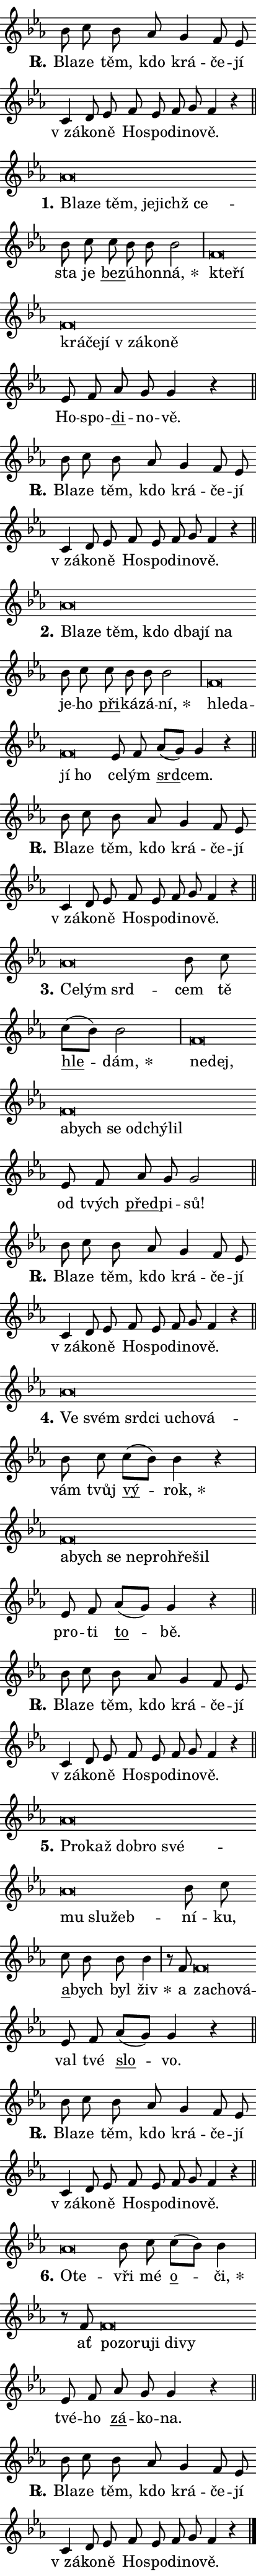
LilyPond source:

\version "2.22.1"
\header { tagline = "" }
\paper {
  indent = 0\cm
  top-margin = 0\cm
  right-margin = 0\cm
  bottom-margin = 0\cm
  left-margin = 0\cm
  paper-width = 7\cm
  page-breaking = #ly:one-page-breaking
  system-system-spacing.basic-distance = #11
  score-system-spacing.basic-distance = #11.3
  ragged-last = ##f
}


%% Author: Thomas Morley
%% https://lists.gnu.org/archive/html/lilypond-user/2020-05/msg00002.html
#(define (line-position grob)
"Returns position of @var[grob} in current system:
   @code{'start}, if at first time-step
   @code{'end}, if at last time-step
   @code{'middle} otherwise
"
  (let* ((col (ly:item-get-column grob))
         (ln (ly:grob-object col 'left-neighbor))
         (rn (ly:grob-object col 'right-neighbor))
         (col-to-check-left (if (ly:grob? ln) ln col))
         (col-to-check-right (if (ly:grob? rn) rn col))
         (break-dir-left
           (and
             (ly:grob-property col-to-check-left 'non-musical #f)
             (ly:item-break-dir col-to-check-left)))
         (break-dir-right
           (and
             (ly:grob-property col-to-check-right 'non-musical #f)
             (ly:item-break-dir col-to-check-right))))
        (cond ((eqv? 1 break-dir-left) 'start)
              ((eqv? -1 break-dir-right) 'end)
              (else 'middle))))

#(define (tranparent-at-line-position vctor)
  (lambda (grob)
  "Relying on @code{line-position} select the relevant enry from @var{vctor}.
Used to determine transparency,"
    (case (line-position grob)
      ((end) (not (vector-ref vctor 0)))
      ((middle) (not (vector-ref vctor 1)))
      ((start) (not (vector-ref vctor 2))))))

noteHeadBreakVisibility =
#(define-music-function (break-visibility)(vector?)
"Makes @code{NoteHead}s transparent relying on @var{break-visibility}"
#{
  \override NoteHead.transparent =
    #(tranparent-at-line-position break-visibility)
#})

#(define delete-ledgers-for-transparent-note-heads
  (lambda (grob)
    "Reads whether a @code{NoteHead} is transparent.
If so this @code{NoteHead} is removed from @code{'note-heads} from
@var{grob}, which is supposed to be @code{LedgerLineSpanner}.
As a result ledgers are not printed for this @code{NoteHead}"
    (let* ((nhds-array (ly:grob-object grob 'note-heads))
           (nhds-list
             (if (ly:grob-array? nhds-array)
                 (ly:grob-array->list nhds-array)
                 '()))
           ;; Relies on the transparent-property being done before
           ;; Staff.LedgerLineSpanner.after-line-breaking is executed.
           ;; This is fragile ...
           (to-keep
             (remove
               (lambda (nhd)
                 (ly:grob-property nhd 'transparent #f))
               nhds-list)))
      ;; TODO find a better method to iterate over grob-arrays, similiar
      ;; to filter/remove etc for lists
      ;; For now rebuilt from scratch
      (set! (ly:grob-object grob 'note-heads)  '())
      (for-each
        (lambda (nhd)
          (ly:pointer-group-interface::add-grob grob 'note-heads nhd))
        to-keep))))

hideNotes = {
  \noteHeadBreakVisibility #begin-of-line-visible
}
unHideNotes = {
  \noteHeadBreakVisibility #all-visible
}

% work-around for resetting accidentals
% https://lilypond.org/doc/v2.23/Documentation/notation/displaying-rhythms#unmetered-music
cadenzaMeasure = {
  \cadenzaOff
  \partial 1024 s1024
  \cadenzaOn
}

#(define-markup-command (accent layout props text) (markup?)
  "Underline accented syllable"
  (interpret-markup layout props
    #{\markup \override #'(offset . 4.3) \underline { #text }#}))

responsum = \markup \concat {
  "R" \hspace #-1.05 \path #0.1 #'((moveto 0 0.07) (lineto 0.9 0.8)) \hspace #0.05 "."
}

\layout {
    \context {
        \Staff
        \remove "Time_signature_engraver"
        \override LedgerLineSpanner.after-line-breaking = #delete-ledgers-for-transparent-note-heads
    }
    \context {
        \Voice {
            \override NoteHead.output-attributes = #'((class . "notehead"))
            \override Hairpin.height = #0.55
        }
    }
    \context {
        \Lyrics {
            \override StanzaNumber.output-attributes = #'((class . "stanzanumber"))
            \override LyricSpace.minimum-distance = #0.9
            \override LyricText.font-name = #"TeX Gyre Schola"
            \override LyricText.font-size = 1
            \override StanzaNumber.font-name = #"TeX Gyre Schola Bold"
            \override StanzaNumber.font-size = 1
        }
    }
}

% magnetic-lyrics.ily
%
%   written by
%     Jean Abou Samra <jean@abou-samra.fr>
%     Werner Lemberg <wl@gnu.org>
%
%   adapted by
%     Jiri Hon <jiri.hon@gmail.com>
%
% Version 2022-Apr-15

% https://www.mail-archive.com/lilypond-user@gnu.org/msg149350.html

#(define (Left_hyphen_pointer_engraver context)
   "Collect syllable-hyphen-syllable occurrences in lyrics and store
them in properties.  This engraver only looks to the left.  For
example, if the lyrics input is @code{foo -- bar}, it does the
following.

@itemize @bullet
@item
Set the @code{text} property of the @code{LyricHyphen} grob between
@q{foo} and @q{bar} to @code{foo}.

@item
Set the @code{left-hyphen} property of the @code{LyricText} grob with
text @q{foo} to the @code{LyricHyphen} grob between @q{foo} and
@q{bar}.
@end itemize

Use this auxiliary engraver in combination with the
@code{lyric-@/text::@/apply-@/magnetic-@/offset!} hook."
   (let ((hyphen #f)
         (text #f))
     (make-engraver
      (acknowledgers
       ((lyric-syllable-interface engraver grob source-engraver)
        (set! text grob)))
      (end-acknowledgers
       ((lyric-hyphen-interface engraver grob source-engraver)
        ;(when (not (grob::has-interface grob 'lyric-space-interface))
          (set! hyphen grob)));)
      ((stop-translation-timestep engraver)
       (when (and text hyphen)
         (ly:grob-set-object! text 'left-hyphen hyphen))
       (set! text #f)
       (set! hyphen #f)))))

#(define (lyric-text::apply-magnetic-offset! grob)
   "If the space between two syllables is less than the value in
property @code{LyricText@/.details@/.squash-threshold}, move the right
syllable to the left so that it gets concatenated with the left
syllable.

Use this function as a hook for
@code{LyricText@/.after-@/line-@/breaking} if the
@code{Left_@/hyphen_@/pointer_@/engraver} is active."
   (let ((hyphen (ly:grob-object grob 'left-hyphen #f)))
     (when hyphen
       (let ((left-text (ly:spanner-bound hyphen LEFT)))
         (when (grob::has-interface left-text 'lyric-syllable-interface)
           (let* ((common (ly:grob-common-refpoint grob left-text X))
                  (this-x-ext (ly:grob-extent grob common X))
                  (left-x-ext
                   (begin
                     ;; Trigger magnetism for left-text.
                     (ly:grob-property left-text 'after-line-breaking)
                     (ly:grob-extent left-text common X)))
                  ;; `delta` is the gap width between two syllables.
                  (delta (- (interval-start this-x-ext)
                            (interval-end left-x-ext)))
                  (details (ly:grob-property grob 'details))
                  (threshold (assoc-get 'squash-threshold details 0.2)))
             (when (< delta threshold)
               (let* (;; We have to manipulate the input text so that
                      ;; ligatures crossing syllable boundaries are not
                      ;; disabled.  For languages based on the Latin
                      ;; script this is essentially a beautification.
                      ;; However, for non-Western scripts it can be a
                      ;; necessity.
                      (lt (ly:grob-property left-text 'text))
                      (rt (ly:grob-property grob 'text))
                      (is-space (grob::has-interface hyphen 'lyric-space-interface))
                      (space (if is-space " " ""))
                      (space-markup (grob-interpret-markup grob " "))
                      (space-size (interval-length (ly:stencil-extent space-markup X)))
                      (extra-delta (if is-space space-size 0))
                      ;; Append new syllable.
                      (ltrt-space (if (and (string? lt) (string? rt))
                                (string-append lt space rt)
                                (make-concat-markup (list lt space rt))))
                      ;; Right-align `ltrt` to the right side.
                      (ltrt-space-markup (grob-interpret-markup
                               grob
                               (make-translate-markup
                                (cons (interval-length this-x-ext) 0)
                                (make-right-align-markup ltrt-space)))))
                 (begin
                   ;; Don't print `left-text`.
                   (ly:grob-set-property! left-text 'stencil #f)
                   ;; Set text and stencil (which holds all collected
                   ;; syllables so far) and shift it to the left.
                   (ly:grob-set-property! grob 'text ltrt-space)
                   (ly:grob-set-property! grob 'stencil ltrt-space-markup)
                   (ly:grob-translate-axis! grob (- (- delta extra-delta)) X))))))))))


#(define (lyric-hyphen::displace-bounds-first grob)
   ;; Make very sure this callback isn't triggered too early.
   (let ((left (ly:spanner-bound grob LEFT))
         (right (ly:spanner-bound grob RIGHT)))
     (ly:grob-property left 'after-line-breaking)
     (ly:grob-property right 'after-line-breaking)
     (ly:lyric-hyphen::print grob)))

squashThreshold = #0.4

\layout {
  \context {
    \Lyrics
    \consists #Left_hyphen_pointer_engraver
    \override LyricText.after-line-breaking =
      #lyric-text::apply-magnetic-offset!
    \override LyricHyphen.stencil = #lyric-hyphen::displace-bounds-first
    \override LyricText.details.squash-threshold = \squashThreshold
    \override LyricHyphen.minimum-distance = 0
    \override LyricHyphen.minimum-length = \squashThreshold
  }
}

squash = \override LyricText.details.squash-threshold = 9999
unSquash = \override LyricText.details.squash-threshold = \squashThreshold

left = \override LyricText.self-alignment-X = #LEFT
unLeft = \revert LyricText.self-alignment-X

starOffset = #(lambda (grob) 
                (let ((x_offset (ly:self-alignment-interface::aligned-on-x-parent grob)))
                  (if (= x_offset 0) 0 (+ x_offset 1.2))))

star = #(define-music-function (syllable)(string?)
"Append star separator at the end of a syllable"
#{
  \once \override LyricText.X-offset = #starOffset
  \lyricmode { \markup {
    #syllable
    \override #'((font-name . "TeX Gyre Schola Bold")) \hspace #0.2 \lower #0.65 \larger "*"
  } }
#})

starAccent = #(define-music-function (syllable)(string?)
"Append star separator at the end of a syllable and make accent"
#{
  \once \override LyricText.X-offset = #starOffset
  \lyricmode { \markup {
    \accent #syllable
    \override #'((font-name . "TeX Gyre Schola Bold")) \hspace #0.2 \lower #0.65 \larger "*"
  } }
#})

breath = #(define-music-function (syllable)(string?)
"Append breathing indicator at the end of a syllable"
#{
  \lyricmode { \markup { #syllable "+" } }
#})

optionalBreath = #(define-music-function (syllable)(string?)
"Append optional breathing indicator at the end of a syllable"
#{
  \lyricmode { \markup { #syllable "(+)" } }
#})


\score {
    <<
        \new Voice = "melody" { \cadenzaOn \key es \major \relative { bes'8 c bes as g4 f8 es \bar "" c4 d8 es \bar "" f es f g f4 r \cadenzaMeasure \bar "||" \break } }
        \new Lyrics \lyricsto "melody" { \lyricmode { \set stanza = \responsum
Bla -- ze těm, kdo krá -- če -- jí "v zá" -- ko -- ně Ho -- spo -- di -- no -- vě. } }
    >>
    \layout {}
}

\score {
    <<
        \new Voice = "melody" { \cadenzaOn \key es \major \relative { as'\breve*1/16 \hideNotes \breve*1/16 \bar "" \breve*1/16 \bar "" \breve*1/16 \bar "" \breve*1/16 \breve*1/16 \bar "" \unHideNotes bes8 c \bar "" c bes bes bes2 \cadenzaMeasure \bar "|" f\breve*1/16 \hideNotes \breve*1/16 \bar "" \breve*1/16 \bar "" \breve*1/16 \bar "" \breve*1/16 \bar "" \breve*1/16 \bar "" \breve*1/16 \breve*1/16 \bar "" \unHideNotes es8 f \bar "" as g g4 r \cadenzaMeasure \bar "||" \break } }
        \new Lyrics \lyricsto "melody" { \lyricmode { \set stanza = "1."
\left Bla -- \squash ze těm, je -- jichž ce -- \unLeft \unSquash sta je \markup \accent bez -- ú -- hon -- \star ná, \left kte -- \squash ří krá -- če -- jí "v zá" -- ko -- ně \unLeft \unSquash Ho -- spo -- \markup \accent di -- no -- vě. } }
    >>
    \layout {}
}

\score {
    <<
        \new Voice = "melody" { \cadenzaOn \key es \major \relative { bes'8 c bes as g4 f8 es \bar "" c4 d8 es \bar "" f es f g f4 r \cadenzaMeasure \bar "||" \break } }
        \new Lyrics \lyricsto "melody" { \lyricmode { \set stanza = \responsum
Bla -- ze těm, kdo krá -- če -- jí "v zá" -- ko -- ně Ho -- spo -- di -- no -- vě. } }
    >>
    \layout {}
}

\score {
    <<
        \new Voice = "melody" { \cadenzaOn \key es \major \relative { as'\breve*1/16 \hideNotes \breve*1/16 \bar "" \breve*1/16 \bar "" \breve*1/16 \bar "" \breve*1/16 \bar "" \breve*1/16 \breve*1/16 \bar "" \unHideNotes bes8 c \bar "" c bes bes bes2 \cadenzaMeasure \bar "|" f\breve*1/16 \hideNotes \breve*1/16 \bar "" \breve*1/16 \breve*1/16 \bar "" \unHideNotes es8 f \bar "" as[( g)] g4 r \cadenzaMeasure \bar "||" \break } }
        \new Lyrics \lyricsto "melody" { \lyricmode { \set stanza = "2."
\left Bla -- \squash ze těm, kdo dba -- jí na \unLeft \unSquash je -- ho \markup \accent při -- ká -- zá -- \star ní, \left hle -- \squash da -- jí ho \unLeft \unSquash ce -- lým \markup \accent srd -- cem. } }
    >>
    \layout {}
}

\score {
    <<
        \new Voice = "melody" { \cadenzaOn \key es \major \relative { bes'8 c bes as g4 f8 es \bar "" c4 d8 es \bar "" f es f g f4 r \cadenzaMeasure \bar "||" \break } }
        \new Lyrics \lyricsto "melody" { \lyricmode { \set stanza = \responsum
Bla -- ze těm, kdo krá -- če -- jí "v zá" -- ko -- ně Ho -- spo -- di -- no -- vě. } }
    >>
    \layout {}
}

\score {
    <<
        \new Voice = "melody" { \cadenzaOn \key es \major \relative { as'\breve*1/16 \hideNotes \breve*1/16 \breve*1/16 \bar "" \unHideNotes bes8 c \bar "" c[( bes)] bes2 \cadenzaMeasure \bar "|" f\breve*1/16 \hideNotes \breve*1/16 \bar "" \breve*1/16 \bar "" \breve*1/16 \bar "" \breve*1/16 \bar "" \breve*1/16 \bar "" \breve*1/16 \breve*1/16 \bar "" \unHideNotes es8 f \bar "" as g g2 \cadenzaMeasure \bar "||" \break } }
        \new Lyrics \lyricsto "melody" { \lyricmode { \set stanza = "3."
\left Ce -- \squash lým srd -- \unLeft \unSquash cem tě \markup \accent hle -- \star dám, \left ne -- \squash dej, a -- bych se od -- chý -- lil \unLeft \unSquash od tvých \markup \accent před -- pi -- sů! } }
    >>
    \layout {}
}

\score {
    <<
        \new Voice = "melody" { \cadenzaOn \key es \major \relative { bes'8 c bes as g4 f8 es \bar "" c4 d8 es \bar "" f es f g f4 r \cadenzaMeasure \bar "||" \break } }
        \new Lyrics \lyricsto "melody" { \lyricmode { \set stanza = \responsum
Bla -- ze těm, kdo krá -- če -- jí "v zá" -- ko -- ně Ho -- spo -- di -- no -- vě. } }
    >>
    \layout {}
}

\score {
    <<
        \new Voice = "melody" { \cadenzaOn \key es \major \relative { as'\breve*1/16 \hideNotes \breve*1/16 \bar "" \breve*1/16 \bar "" \breve*1/16 \bar "" \breve*1/16 \bar "" \breve*1/16 \breve*1/16 \bar "" \unHideNotes bes8 c \bar "" c[( bes)] bes4 r \cadenzaMeasure \bar "|" f\breve*1/16 \hideNotes \breve*1/16 \bar "" \breve*1/16 \bar "" \breve*1/16 \bar "" \breve*1/16 \bar "" \breve*1/16 \breve*1/16 \bar "" \unHideNotes es8 f \bar "" as[( g)] g4 r \cadenzaMeasure \bar "||" \break } }
        \new Lyrics \lyricsto "melody" { \lyricmode { \set stanza = "4."
\left Ve \squash svém srd -- ci u -- cho -- vá -- \unLeft \unSquash vám tvůj \markup \accent vý -- \star rok, \left a -- \squash bych se ne -- pro -- hře -- šil \unLeft \unSquash pro -- ti \markup \accent to -- bě. } }
    >>
    \layout {}
}

\score {
    <<
        \new Voice = "melody" { \cadenzaOn \key es \major \relative { bes'8 c bes as g4 f8 es \bar "" c4 d8 es \bar "" f es f g f4 r \cadenzaMeasure \bar "||" \break } }
        \new Lyrics \lyricsto "melody" { \lyricmode { \set stanza = \responsum
Bla -- ze těm, kdo krá -- če -- jí "v zá" -- ko -- ně Ho -- spo -- di -- no -- vě. } }
    >>
    \layout {}
}

\score {
    <<
        \new Voice = "melody" { \cadenzaOn \key es \major \relative { as'\breve*1/16 \hideNotes \breve*1/16 \bar "" \breve*1/16 \bar "" \breve*1/16 \bar "" \breve*1/16 \bar "" \breve*1/16 \bar "" \breve*1/16 \breve*1/16 \bar "" \unHideNotes bes8 c \bar "" c bes bes bes4 \cadenzaMeasure \bar "|" r8 f8 f\breve*1/16 \hideNotes \breve*1/16 \breve*1/16 \bar "" \unHideNotes es8 f \bar "" as[( g)] g4 r \cadenzaMeasure \bar "||" \break } }
        \new Lyrics \lyricsto "melody" { \lyricmode { \set stanza = "5."
\left Pro -- \squash kaž dob -- ro své -- mu slu -- žeb -- \unLeft \unSquash ní -- ku, \markup \accent a -- bych byl \star živ a \left za -- \squash cho -- vá -- \unLeft \unSquash val tvé \markup \accent slo -- vo. } }
    >>
    \layout {}
}

\score {
    <<
        \new Voice = "melody" { \cadenzaOn \key es \major \relative { bes'8 c bes as g4 f8 es \bar "" c4 d8 es \bar "" f es f g f4 r \cadenzaMeasure \bar "||" \break } }
        \new Lyrics \lyricsto "melody" { \lyricmode { \set stanza = \responsum
Bla -- ze těm, kdo krá -- če -- jí "v zá" -- ko -- ně Ho -- spo -- di -- no -- vě. } }
    >>
    \layout {}
}

\score {
    <<
        \new Voice = "melody" { \cadenzaOn \key es \major \relative { as'\breve*1/16 \hideNotes \breve*1/16 \bar "" \unHideNotes bes8 c \bar "" c[( bes)] bes4 \cadenzaMeasure \bar "|" r8 f8 f\breve*1/16 \hideNotes \breve*1/16 \bar "" \breve*1/16 \bar "" \breve*1/16 \bar "" \breve*1/16 \breve*1/16 \bar "" \unHideNotes es8 f \bar "" as g g4 r \cadenzaMeasure \bar "||" \break } }
        \new Lyrics \lyricsto "melody" { \lyricmode { \set stanza = "6."
\left O -- \squash te -- \unLeft \unSquash vři mé \markup \accent o -- \star či, ať \left po -- \squash zo -- ru -- ji di -- vy \unLeft \unSquash tvé -- ho \markup \accent zá -- ko -- na. } }
    >>
    \layout {}
}

\score {
    <<
        \new Voice = "melody" { \cadenzaOn \key es \major \relative { bes'8 c bes as g4 f8 es \bar "" c4 d8 es \bar "" f es f g f4 r \cadenzaMeasure \bar "||" \break } \bar "|." }
        \new Lyrics \lyricsto "melody" { \lyricmode { \set stanza = \responsum
Bla -- ze těm, kdo krá -- če -- jí "v zá" -- ko -- ně Ho -- spo -- di -- no -- vě. } }
    >>
    \layout {}
}
